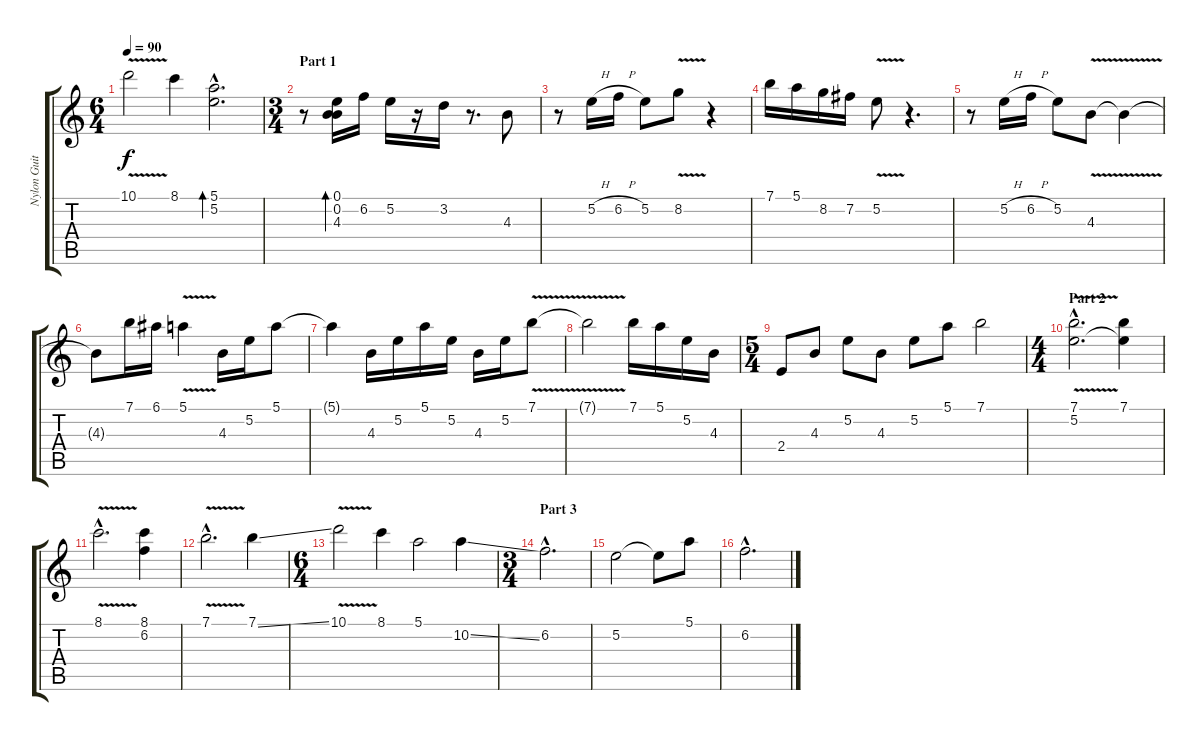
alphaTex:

\track ("Nylon Guitar 1 (lead)" "Nylon Guit") {instrument acousticguitarnylon}
\staff {score tabs}
\tuning (E4 B3 G3 D3 A2 E2) {hide}
\ts (6 4)
\tempo 90
\clef g2
\ks c
10.1{v}.2{dy f} 8.1.4 (5.1{hac} 5.2{hac}).2{d bd 240} |
\ts (3 4)
\section ("" "Part 1")
r.8 (0.1 0.2 4.3).16{bd 240} 6.2.16 5.2.16 r.16 3.2.16 r.8{d} 4.3.8 |
r.8 5.2{h}.16 6.2{h}.16 5.2.8 8.2{v}.8 r.4 |
7.1.16 5.1.16 8.2.16 7.2.16 5.2{v}.8 r.4{d} |
r.8 5.2{h}.16 6.2{h}.16 5.2.8 4.3{v}.8 4.3{t}.4 |
4.3{t}.8 7.1.16 6.1.16 5.1{v}.4 4.3.16 5.2.16 5.1.8 |
5.1{t}.4 4.3.16 5.2.16 5.1.16 5.2.16 4.3.16 5.2.16 7.1{v}.8 |
7.1{t}.2 7.1.16 5.1.16 5.2.16 4.3.16 |
\ts (5 4)
2.4.8 4.3.8 5.2.8 4.3.8 5.2.8 5.1.8 7.1.2 |
\ts (4 4)
\section ("" "Part 2")
(7.1{v hac} 5.2{hac}).2{d} (7.1 5.2{t}).4 |
8.1{v hac}.2{d} (8.1 6.2).4 |
7.1{v hac}.2{d} 7.1{ss}.4 |
\ts (6 4)
10.1{v}.2 8.1.4 5.1.2 10.2{ss}.4 |
\ts (3 4)
\section ("" "Part 3")
6.2{hac}.2{d} |
5.2.2 5.2{t}.8 5.1.8 |
6.2{hac}.2{d}
